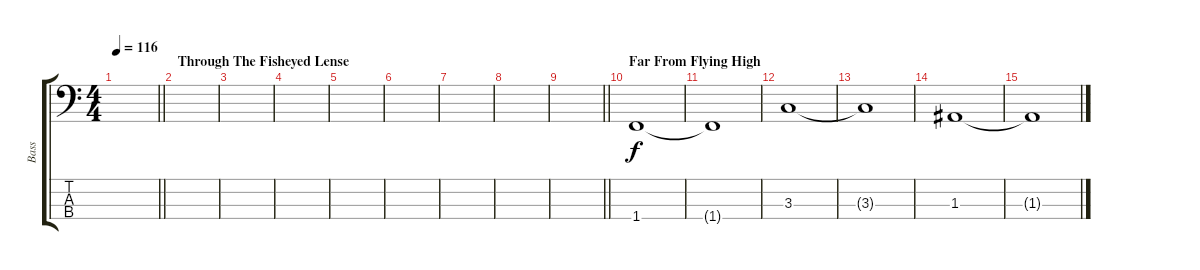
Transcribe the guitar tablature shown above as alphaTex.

\track ("Bass" "Bass") {instrument electricbassfinger}
\staff {score tabs}
\tuning (G2 D2 A1 E1) {hide}
\ts (4 4)
\tempo 116
\clef f4
\barLineRight lightlight
\ks c
|
\section ("" "Through The Fisheyed Lense")
|
|
|
|
|
|
|
\barLineRight lightlight
|
\section ("" "Far From Flying High")
1.4.1 |
1.4{t}.1 |
3.3.1 |
3.3{t}.1 |
1.3.1 |
1.3{t}.1
